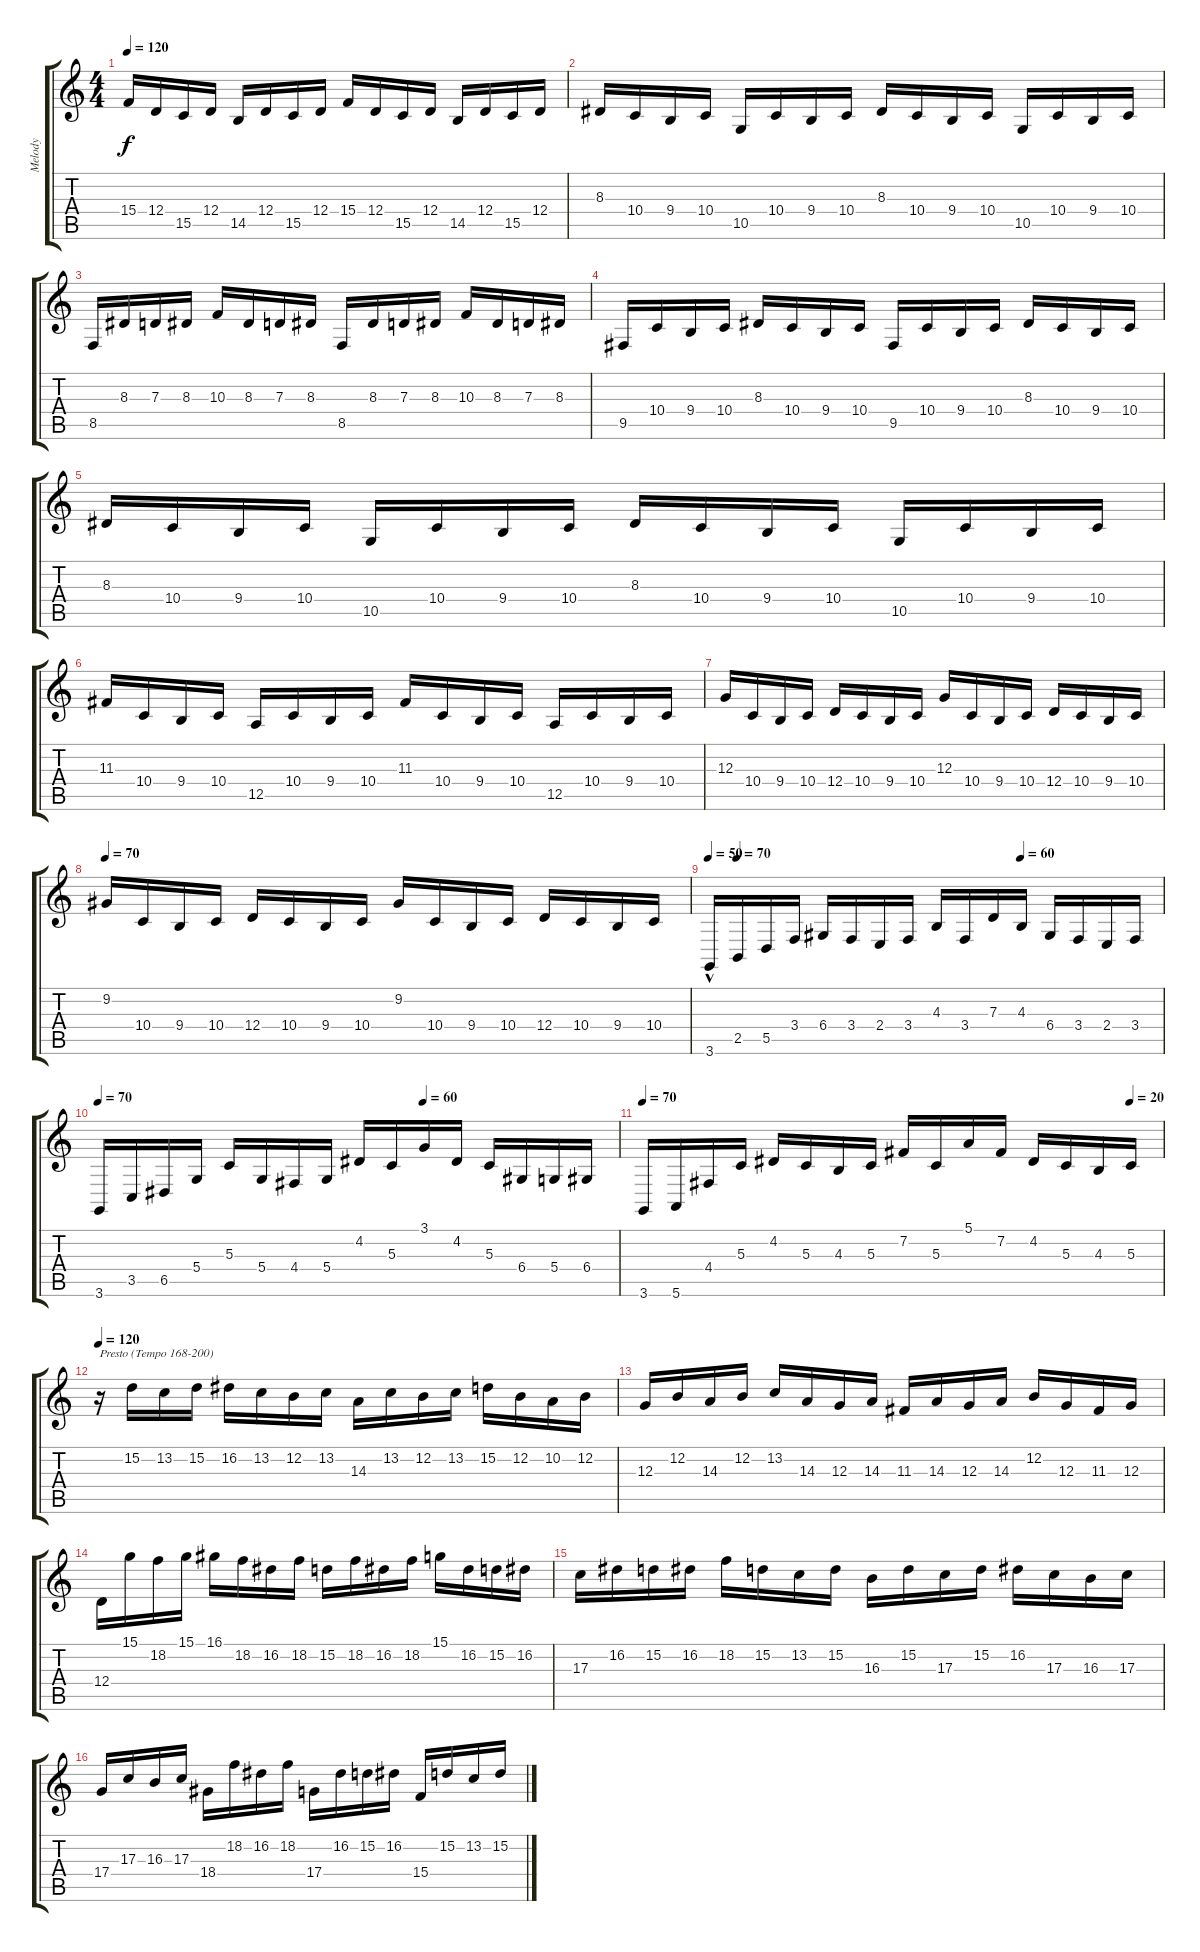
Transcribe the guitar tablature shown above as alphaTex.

\track ("Melody" "Melody") {instrument acousticgrandpiano}
\staff {score tabs}
\tuning (E4 B3 G3 D3 A2 E2) {hide}
\ts (4 4)
\tempo 120
\clef g2
\ks c
15.4.16{dy f} 12.4.16 15.5.16 12.4.16 14.5.16 12.4.16 15.5.16 12.4.16 15.4.16 12.4.16 15.5.16 12.4.16 14.5.16 12.4.16 15.5.16 12.4.16 |
8.3.16 10.4.16 9.4.16 10.4.16 10.5.16 10.4.16 9.4.16 10.4.16 8.3.16 10.4.16 9.4.16 10.4.16 10.5.16 10.4.16 9.4.16 10.4.16 |
8.5.16 8.3.16 7.3.16 8.3.16 10.3.16 8.3.16 7.3.16 8.3.16 8.5.16 8.3.16 7.3.16 8.3.16 10.3.16 8.3.16 7.3.16 8.3.16 |
9.5.16 10.4.16 9.4.16 10.4.16 8.3.16 10.4.16 9.4.16 10.4.16 9.5.16 10.4.16 9.4.16 10.4.16 8.3.16 10.4.16 9.4.16 10.4.16 |
8.3.16 10.4.16 9.4.16 10.4.16 10.5.16 10.4.16 9.4.16 10.4.16 8.3.16 10.4.16 9.4.16 10.4.16 10.5.16 10.4.16 9.4.16 10.4.16 |
11.3.16 10.4.16 9.4.16 10.4.16 12.5.16 10.4.16 9.4.16 10.4.16 11.3.16 10.4.16 9.4.16 10.4.16 12.5.16 10.4.16 9.4.16 10.4.16 |
12.3.16 10.4.16 9.4.16 10.4.16 12.4.16 10.4.16 9.4.16 10.4.16 12.3.16 10.4.16 9.4.16 10.4.16 12.4.16 10.4.16 9.4.16 10.4.16 |
\tempo 70
9.2.16 10.4.16 9.4.16 10.4.16 12.4.16 10.4.16 9.4.16 10.4.16 9.2.16 10.4.16 9.4.16 10.4.16 12.4.16 10.4.16 9.4.16 10.4.16 |
\tempo 50
\tempo (70 0.0625)
\tempo (60 0.6875)
3.6{hac}.16{instrument overdrivenguitar} 2.5.16 5.5.16 3.4.16 6.4.16 3.4.16 2.4.16 3.4.16 4.3.16 3.4.16 7.3.16 4.3.16 6.4.16 3.4.16 2.4.16 3.4.16 |
\tempo 70
\tempo (60 0.625)
3.6.16 3.5.16 6.5.16 5.4.16 5.3.16 5.4.16 4.4.16 5.4.16 4.2.16 5.3.16 3.1.16 4.2.16 5.3.16 6.4.16 5.4.16 6.4.16 |
\tempo 70
\tempo (20 0.9375)
3.6.16 5.6.16 4.4.16 5.3.16 4.2.16 5.3.16 4.3.16 5.3.16 7.2.16 5.3.16 5.1.16 7.2.16 4.2.16 5.3.16 4.3.16 5.3.16 |
\tempo 120
r.16{txt "Presto (Tempo 168-200)" instrument acousticgrandpiano} 15.2.16 13.2.16 15.2.16 16.2.16 13.2.16 12.2.16 13.2.16 14.3.16 13.2.16 12.2.16 13.2.16 15.2.16 12.2.16 10.2.16 12.2.16 |
12.3.16 12.2.16 14.3.16 12.2.16 13.2.16{volume 10} 14.3.16 12.3.16 14.3.16 11.3.16 14.3.16 12.3.16 14.3.16 12.2.16 12.3.16 11.3.16 12.3.16 |
12.4.16{volume 16} 15.1.16 18.2.16 15.1.16 16.1.16 18.2.16 16.2.16 18.2.16 15.2.16 18.2.16 16.2.16 18.2.16 15.1.16 16.2.16 15.2.16 16.2.16 |
17.3.16 16.2.16 15.2.16 16.2.16 18.2.16 15.2.16 13.2.16 15.2.16 16.3.16 15.2.16 17.3.16 15.2.16 16.2.16 17.3.16 16.3.16 17.3.16 |
17.4.16 17.3.16 16.3.16 17.3.16 18.4.16 18.2.16 16.2.16 18.2.16 17.4.16 16.2.16 15.2.16 16.2.16 15.4.16 15.2.16 13.2.16 15.2.16
